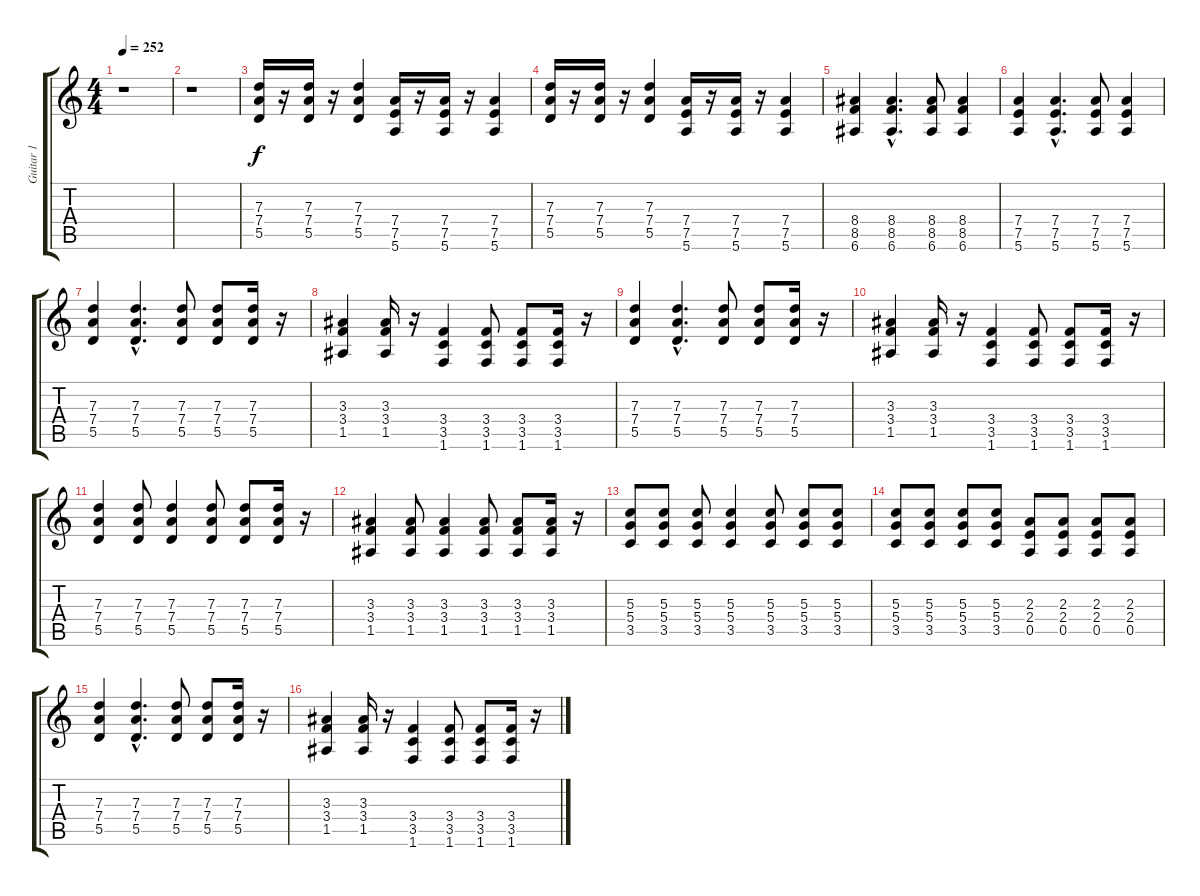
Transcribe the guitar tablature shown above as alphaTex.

\track ("Guitar 1" "Guitar 1") {instrument distortionguitar}
\staff {score tabs}
\tuning (E4 B3 G3 D3 A2 E2) {hide}
\ts (4 4)
\tempo 252
\clef g2
\ks c
r.1{dy f instrument distortionguitar} |
r.1 |
(7.3 7.4 5.5).16 r.16 (7.3 7.4 5.5).16 r.16 (7.3 7.4 5.5).4 (7.4 7.5 5.6).16 r.16 (7.4 7.5 5.6).16 r.16 (7.4 7.5 5.6).4 |
(7.3 7.4 5.5).16 r.16 (7.3 7.4 5.5).16 r.16 (7.3 7.4 5.5).4 (7.4 7.5 5.6).16 r.16 (7.4 7.5 5.6).16 r.16 (7.4 7.5 5.6).4 |
(8.4 8.5 6.6).4 (8.4{hac} 8.5{hac} 6.6{hac}).4{d} (8.4 8.5 6.6).8 (8.4 8.5 6.6).4 |
(7.4 7.5 5.6).4 (7.4{hac} 7.5{hac} 5.6{hac}).4{d} (7.4 7.5 5.6).8 (7.4 7.5 5.6).4 |
(7.3 7.4 5.5).4 (7.3{hac} 7.4{hac} 5.5{hac}).4{d} (7.3 7.4 5.5).8 (7.3 7.4 5.5).8 (7.3 7.4 5.5).16 r.16 |
(3.3 3.4 1.5).4 (3.3 3.4 1.5).16 r.16 (3.4 3.5 1.6).4 (3.4 3.5 1.6).8 (3.4 3.5 1.6).8 (3.4 3.5 1.6).16 r.16 |
(7.3 7.4 5.5).4 (7.3{hac} 7.4{hac} 5.5{hac}).4{d} (7.3 7.4 5.5).8 (7.3 7.4 5.5).8 (7.3 7.4 5.5).16 r.16 |
(3.3 3.4 1.5).4 (3.3 3.4 1.5).16 r.16 (3.4 3.5 1.6).4 (3.4 3.5 1.6).8 (3.4 3.5 1.6).8 (3.4 3.5 1.6).16 r.16 |
(7.3 7.4 5.5).4 (7.3 7.4 5.5).8 (7.3 7.4 5.5).4 (7.3 7.4 5.5).8 (7.3 7.4 5.5).8 (7.3 7.4 5.5).16 r.16 |
(3.3 3.4 1.5).4 (3.3 3.4 1.5).8 (3.3 3.4 1.5).4 (3.3 3.4 1.5).8 (3.3 3.4 1.5).8 (3.3 3.4 1.5).16 r.16 |
(5.3 5.4 3.5).8 (5.3 5.4 3.5).8 (5.3 5.4 3.5).8 (5.3 5.4 3.5).4 (5.3 5.4 3.5).8 (5.3 5.4 3.5).8 (5.3 5.4 3.5).8 |
(5.3 5.4 3.5).8 (5.3 5.4 3.5).8 (5.3 5.4 3.5).8 (5.3 5.4 3.5).8 (2.3 2.4 0.5).8 (2.3 2.4 0.5).8 (2.3 2.4 0.5).8 (2.3 2.4 0.5).8 |
(7.3 7.4 5.5).4 (7.3{hac} 7.4{hac} 5.5{hac}).4{d} (7.3 7.4 5.5).8 (7.3 7.4 5.5).8 (7.3 7.4 5.5).16 r.16 |
(3.3 3.4 1.5).4 (3.3 3.4 1.5).16 r.16 (3.4 3.5 1.6).4 (3.4 3.5 1.6).8 (3.4 3.5 1.6).8 (3.4 3.5 1.6).16 r.16
